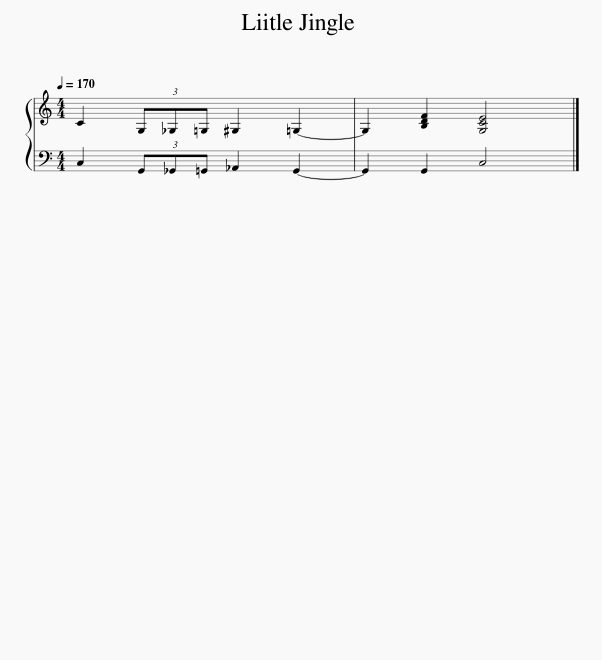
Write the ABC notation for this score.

X:1
%%score { 1 | 2 }
L:1/8
Q:1/4=170
M:4/4
I:linebreak $
K:C
V:1 treble
V:2 bass
V:1
 C2 (3G,_G,=G, ^G,2 =G,2- | G,2 [B,DF]2 [G,CE]4 |] %2
V:2
 C,2 (3G,,_G,,=G,, _A,,2 G,,2- | G,,2 G,,2 C,4 |] %2
